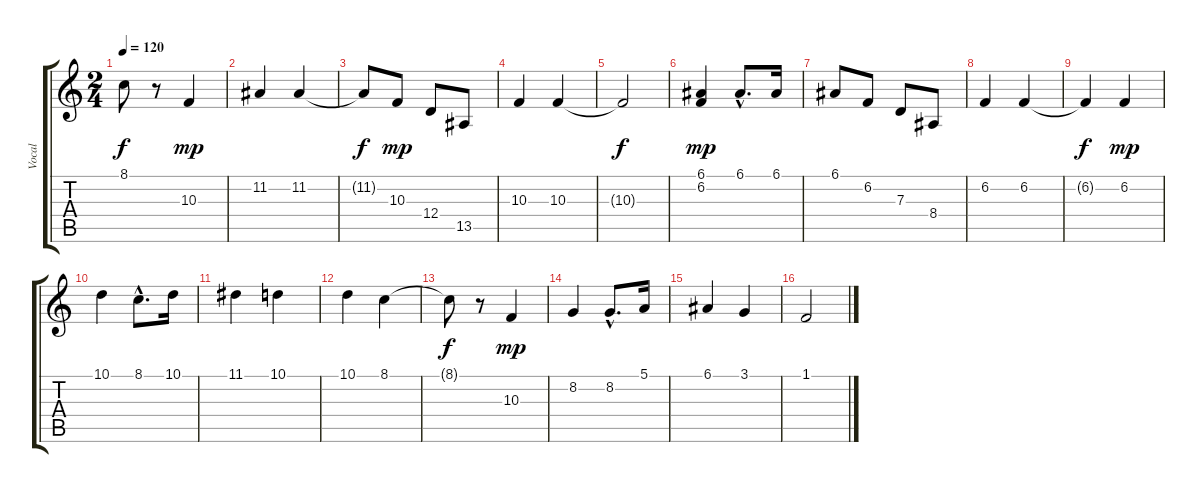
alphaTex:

\track ("Vocal" "Vocal") {instrument synthvoice}
\staff {score tabs}
\tuning (E4 B3 G3 D3 A2 E2) {hide}
\ts (2 4)
\tempo 120
\clef g2
\ks c
8.1{t}.8{dy f} r.8 10.3.4{dy mp} |
11.2.4 11.2.4 |
11.2{t}.8{dy f} 10.3.8{dy mp} 12.4.8 13.5.8 |
10.3.4 10.3.4 |
10.3{t}.2{dy f} |
(6.1 6.2).4{dy mp} 6.1{hac}.8{d} 6.1.16 |
6.1.8 6.2.8 7.3.8 8.4.8 |
6.2.4 6.2.4 |
6.2{t}.4{dy f} 6.2.4{dy mp} |
10.1.4 8.1{hac}.8{d} 10.1.16 |
11.1.4 10.1.4 |
10.1.4 8.1.4 |
8.1{t}.8{dy f} r.8 10.3.4{dy mp} |
8.2.4 8.2{hac}.8{d} 5.1.16 |
6.1.4 3.1.4 |
1.1.2
